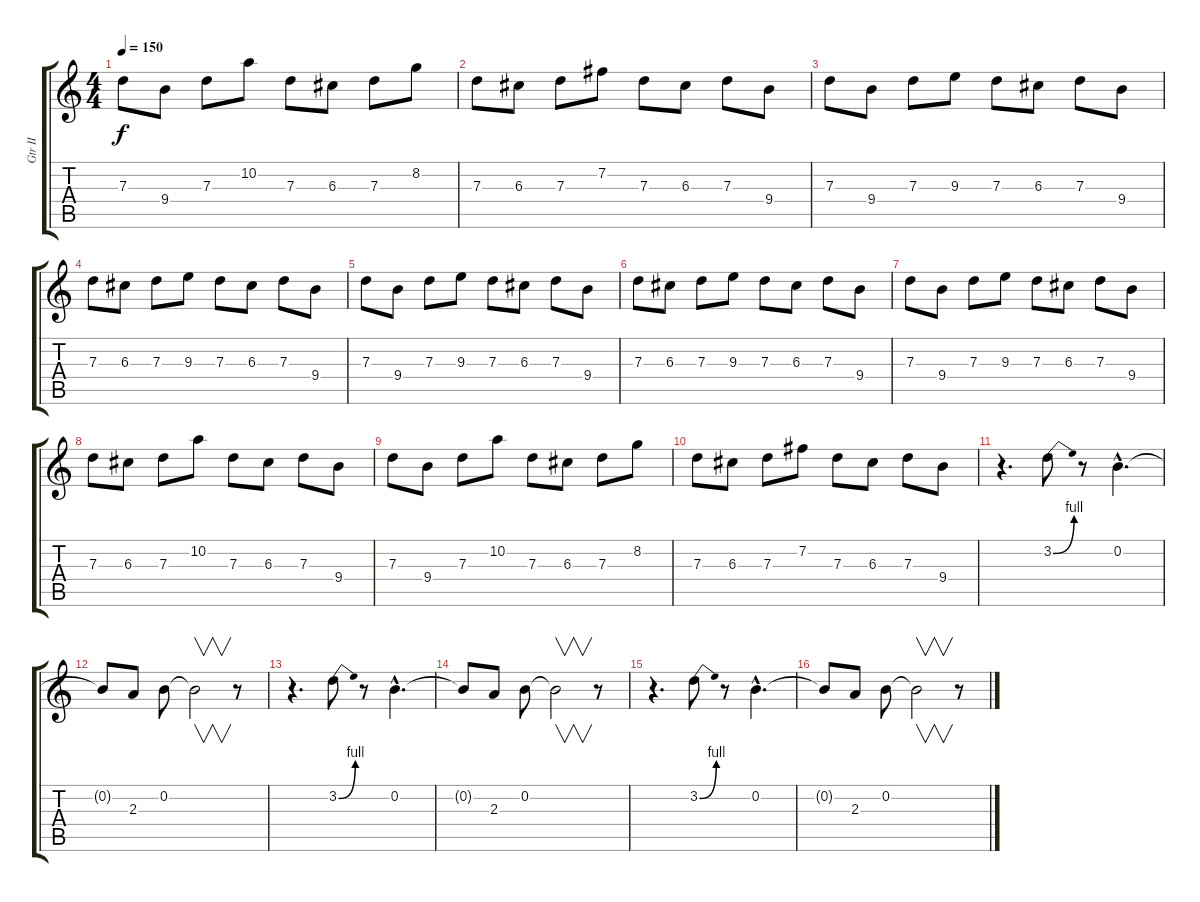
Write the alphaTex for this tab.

\track ("Gtr II" "Gtr II") {instrument distortionguitar}
\staff {score tabs}
\tuning (E4 B3 G3 D3 A2 E2) {hide}
\ts (4 4)
\tempo 150
\clef g2
\ks c
7.3.8{dy f} 9.4.8 7.3.8 10.2.8 7.3.8 6.3.8 7.3.8 8.2.8 |
7.3.8 6.3.8 7.3.8 7.2.8 7.3.8 6.3.8 7.3.8 9.4.8 |
7.3.8 9.4.8 7.3.8 9.3.8 7.3.8 6.3.8 7.3.8 9.4.8 |
7.3.8 6.3.8 7.3.8 9.3.8 7.3.8 6.3.8 7.3.8 9.4.8 |
7.3.8 9.4.8 7.3.8 9.3.8 7.3.8 6.3.8 7.3.8 9.4.8 |
7.3.8 6.3.8 7.3.8 9.3.8 7.3.8 6.3.8 7.3.8 9.4.8 |
7.3.8 9.4.8 7.3.8 9.3.8 7.3.8 6.3.8 7.3.8 9.4.8 |
7.3.8 6.3.8 7.3.8 10.2.8 7.3.8 6.3.8 7.3.8 9.4.8 |
7.3.8 9.4.8 7.3.8 10.2.8 7.3.8 6.3.8 7.3.8 8.2.8 |
7.3.8 6.3.8 7.3.8 7.2.8 7.3.8 6.3.8 7.3.8 9.4.8 |
r.4{d} 3.2{be (bend 0 0 60 4)}.8 r.8 0.2{hac}.4{d} |
0.2{t}.8 2.3.8 0.2.8 0.2{t}.2{v} r.8 |
r.4{d} 3.2{be (bend 0 0 60 4)}.8 r.8 0.2{hac}.4{d} |
0.2{t}.8 2.3.8 0.2.8 0.2{t}.2{v} r.8 |
r.4{d} 3.2{be (bend 0 0 60 4)}.8 r.8 0.2{hac}.4{d} |
0.2{t}.8 2.3.8 0.2.8 0.2{t}.2{v} r.8
